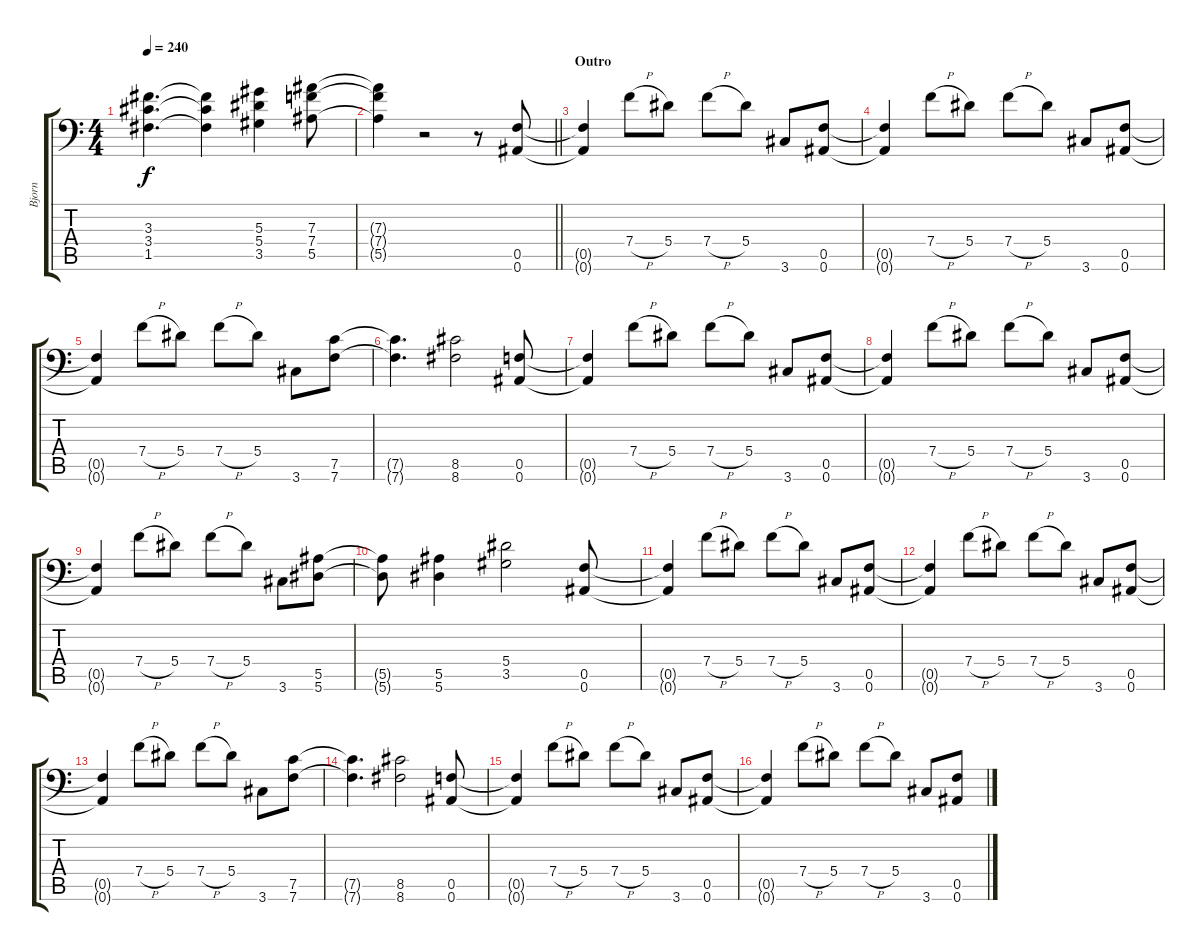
\track ("Bjorn" "Bjorn") {instrument distortionguitar}
\staff {score tabs}
\tuning (C4 G3 Eb3 Bb2 F2 Bb1) {hide}
\ts (4 4)
\tempo 240
\clef f4
\ks c
(3.3{t} 3.4{t} 1.5{t}).4{d dy f} (3.3{t} 3.4{t} 1.5{t}).4 (5.3 5.4 3.5).4 (7.3 7.4 5.5).8 |
\barLineRight lightlight
(7.3{t} 7.4{t} 5.5{t}).4 r.2 r.8 (0.5 0.6).8 |
\section ("" "Outro")
(0.5{t} 0.6{t}).4 7.4{h}.8 5.4.8 7.4{h}.8 5.4.8 3.6.8 (0.5 0.6).8 |
(0.5{t} 0.6{t}).4 7.4{h}.8 5.4.8 7.4{h}.8 5.4.8 3.6.8 (0.5 0.6).8 |
(0.5{t} 0.6{t}).4 7.4{h}.8 5.4.8 7.4{h}.8 5.4.8 3.6.8 (7.5 7.6).8 |
(7.5{t} 7.6{t}).4{d} (8.5 8.6).2 (0.5 0.6).8 |
(0.5{t} 0.6{t}).4 7.4{h}.8 5.4.8 7.4{h}.8 5.4.8 3.6.8 (0.5 0.6).8 |
(0.5{t} 0.6{t}).4 7.4{h}.8 5.4.8 7.4{h}.8 5.4.8 3.6.8 (0.5 0.6).8 |
(0.5{t} 0.6{t}).4 7.4{h}.8 5.4.8 7.4{h}.8 5.4.8 3.6.8 (5.5 5.6).8 |
(5.5{t} 5.6{t}).8 (5.5 5.6).4 (5.4 3.5).2 (0.5 0.6).8 |
(0.5{t} 0.6{t}).4 7.4{h}.8 5.4.8 7.4{h}.8 5.4.8 3.6.8 (0.5 0.6).8 |
(0.5{t} 0.6{t}).4 7.4{h}.8 5.4.8 7.4{h}.8 5.4.8 3.6.8 (0.5 0.6).8 |
(0.5{t} 0.6{t}).4 7.4{h}.8 5.4.8 7.4{h}.8 5.4.8 3.6.8 (7.5 7.6).8 |
(7.5{t} 7.6{t}).4{d} (8.5 8.6).2 (0.5 0.6).8 |
(0.5{t} 0.6{t}).4 7.4{h}.8 5.4.8 7.4{h}.8 5.4.8 3.6.8 (0.5 0.6).8 |
(0.5{t} 0.6{t}).4 7.4{h}.8 5.4.8 7.4{h}.8 5.4.8 3.6.8 (0.5 0.6).8
